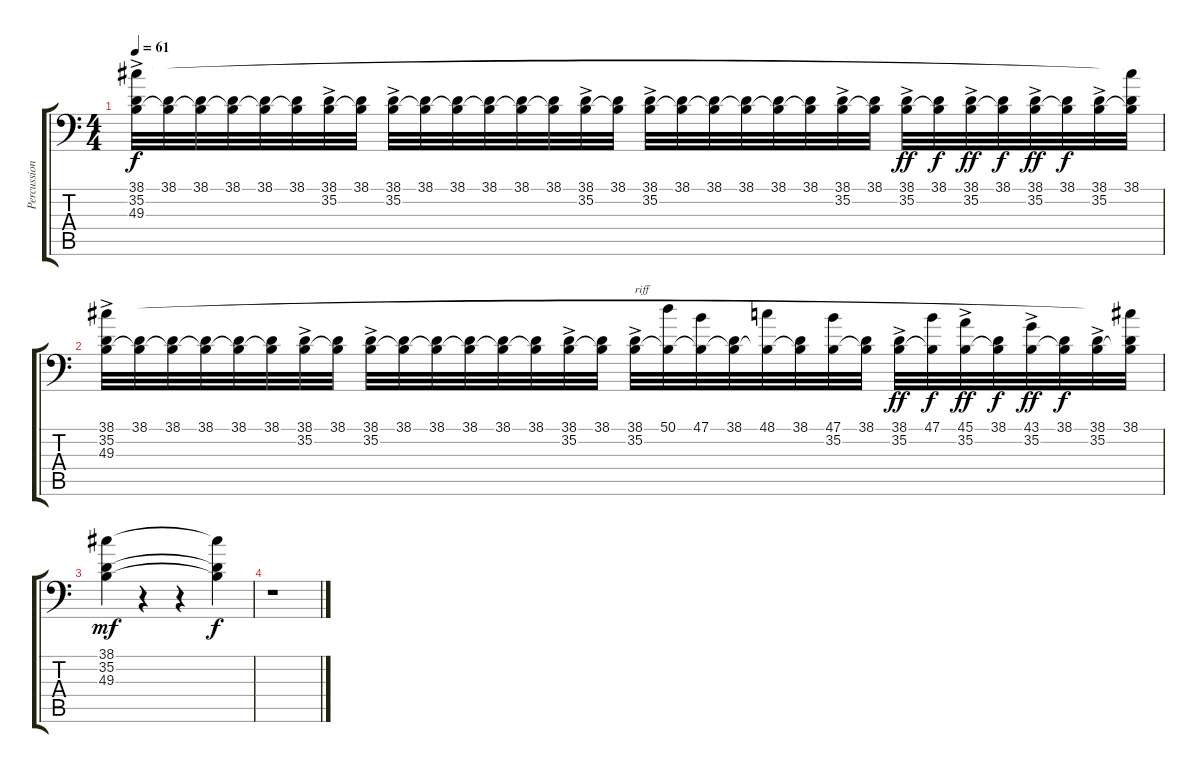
\track ("Percussion" "Percussion") {instrument acousticgrandpiano}
\staff {score tabs}
\tuning (C-1 C-1 C-1 C-1 C-1 C-1) {hide}
\ts (4 4)
\tempo 61
\clef f4
\ks c
(38.1 35.2{ac} 49.3).32{dy f} (38.1 35.2{t}).32 (38.1 35.2{t}).32 (38.1 35.2{t}).32 (38.1 35.2{t}).32 (38.1 35.2{t}).32 (38.1{ac} 35.2).32 (38.1 35.2{t}).32 (38.1{ac} 35.2).32 (38.1 35.2{t}).32 (38.1 35.2{t}).32 (38.1 35.2{t}).32 (38.1 35.2{t}).32 (38.1 35.2{t}).32 (38.1 35.2{ac}).32 (38.1 35.2{t}).32 (38.1 35.2{ac}).32 (38.1 35.2{t}).32 (38.1 35.2{t}).32 (38.1 35.2{t}).32 (38.1 35.2{t}).32 (38.1 35.2{t}).32 (38.1{ac} 35.2).32 (38.1 35.2{t}).32 (38.1{ac} 35.2{ac}).32{dy ff} (38.1 35.2{t}).32{dy f} (38.1 35.2{ac}).32{dy ff} (38.1 35.2{t}).32{dy f} (38.1 35.2{ac}).32{dy ff} (38.1 35.2{t}).32{dy f} (38.1 35.2{ac}).32 (38.1 35.2{t} 49.3{t}).32 |
(38.1 35.2{ac} 49.3).32 (38.1 35.2{t}).32 (38.1 35.2{t}).32 (38.1 35.2{t}).32 (38.1 35.2{t}).32 (38.1 35.2{t}).32 (38.1{ac} 35.2).32 (38.1 35.2{t}).32 (38.1{ac} 35.2).32 (38.1 35.2{t}).32 (38.1 35.2{t}).32 (38.1 35.2{t}).32 (38.1 35.2{t}).32 (38.1 35.2{t}).32 (38.1 35.2{ac}).32 (38.1 35.2{t}).32 (38.1 35.2{ac}).32{txt "riff"} (50.1 35.2{t}).32 (47.1 35.2{t}).32 (38.1 35.2{t}).32 (48.1 35.2{t}).32 (38.1 35.2{t}).32 (47.1 35.2).32 (38.1 35.2{t}).32 (38.1{ac} 35.2{ac}).32{dy ff} (47.1 35.2{t}).32{dy f} (45.1 35.2{ac}).32{dy ff} (38.1 35.2{t}).32{dy f} (43.1 35.2{ac}).32{dy ff} (38.1 35.2{t}).32{dy f} (38.1 35.2{ac}).32 (38.1 35.2{t} 49.3{t}).32 |
(38.1 35.2 49.3).4{dy mf} r.4 r.4 (38.1{t} 35.2{t} 49.3{t}).4{dy f} |
r.1
